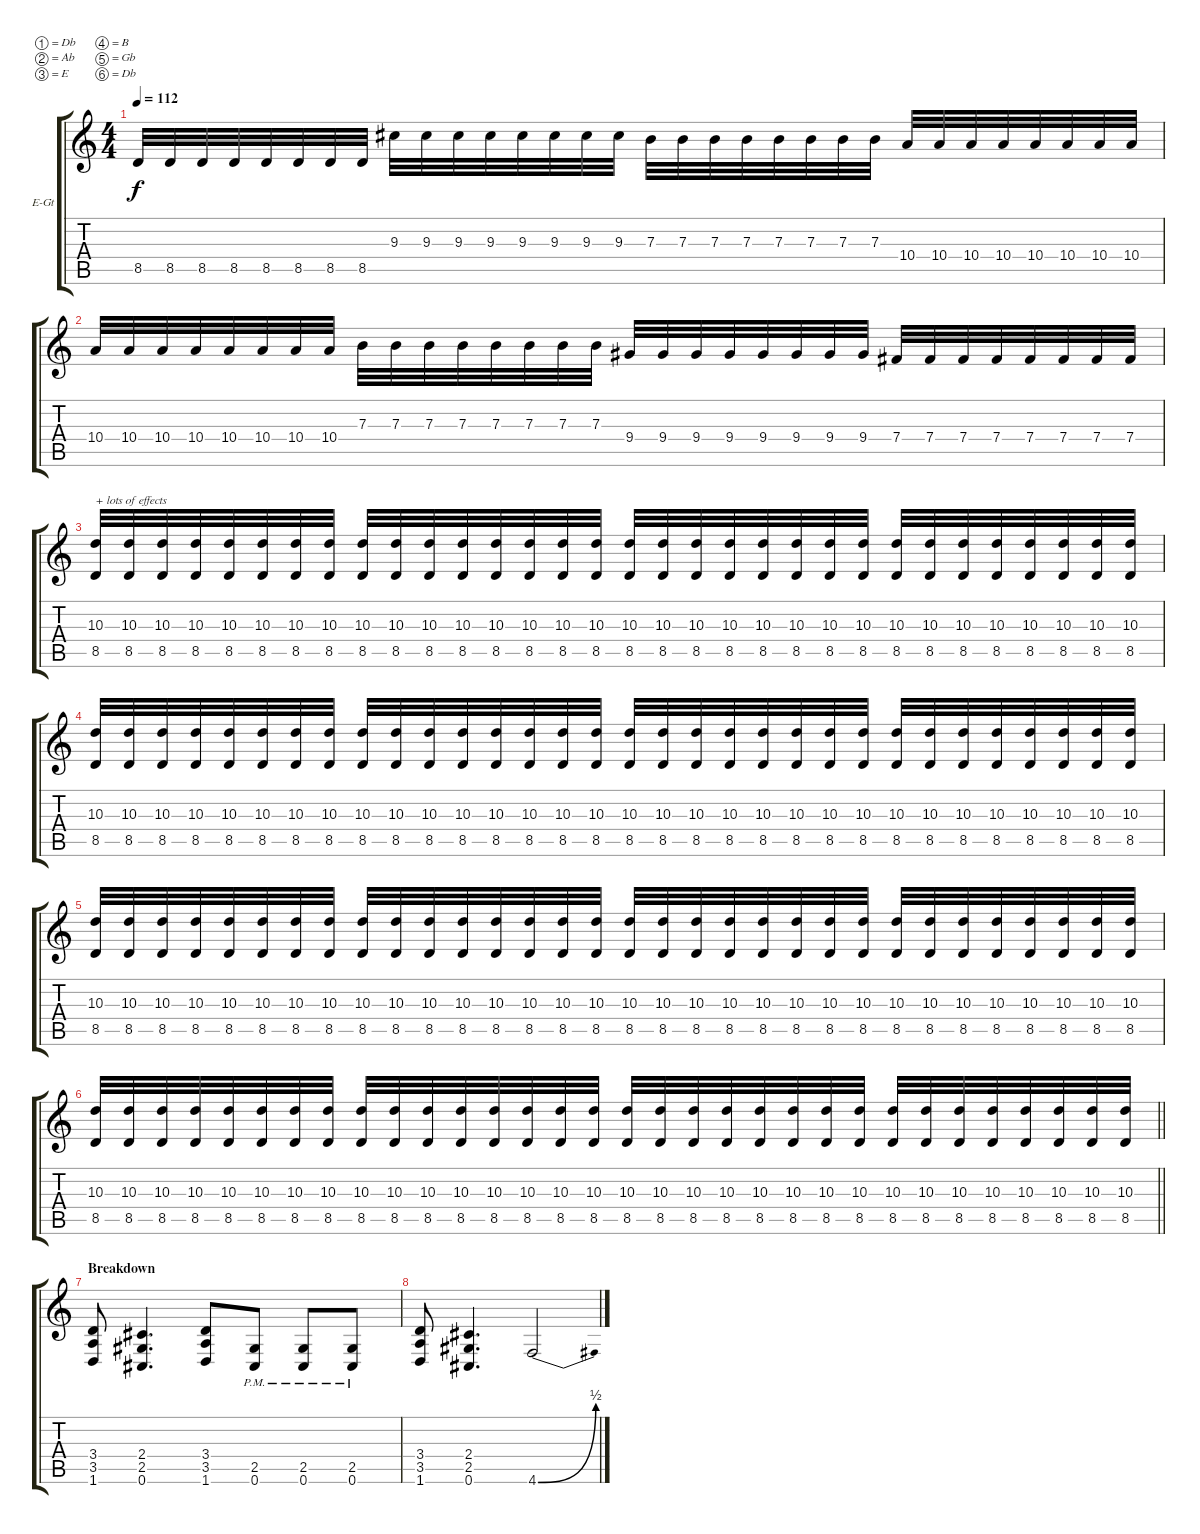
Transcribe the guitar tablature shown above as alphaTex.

\bracketExtendMode groupsimilarinstruments
\firstSystemTrackNameOrientation horizontal
\otherSystemsTrackNameOrientation horizontal
\track ("Guitar II" "E-Gt") {instrument distortionguitar}
\staff {score tabs}
\tuning (Db4 Ab3 E3 B2 Gb2 Db2)
\ts (4 4)
\tempo 112
\clef g2
\ks c
8.5.32{dy f} 8.5.32 8.5.32 8.5.32 8.5.32 8.5.32 8.5.32 8.5.32 9.3.32 9.3.32 9.3.32 9.3.32 9.3.32 9.3.32 9.3.32 9.3.32 7.3.32 7.3.32 7.3.32 7.3.32 7.3.32 7.3.32 7.3.32 7.3.32 10.4.32 10.4.32 10.4.32 10.4.32 10.4.32 10.4.32 10.4.32 10.4.32 |
10.4.32 10.4.32 10.4.32 10.4.32 10.4.32 10.4.32 10.4.32 10.4.32 7.3.32 7.3.32 7.3.32 7.3.32 7.3.32 7.3.32 7.3.32 7.3.32 9.4.32 9.4.32 9.4.32 9.4.32 9.4.32 9.4.32 9.4.32 9.4.32 7.4.32 7.4.32 7.4.32 7.4.32 7.4.32 7.4.32 7.4.32 7.4.32 |
(10.3 8.5).32{txt "+ lots of effects"} (10.3 8.5).32 (10.3 8.5).32 (10.3 8.5).32 (10.3 8.5).32 (10.3 8.5).32 (10.3 8.5).32 (10.3 8.5).32 (10.3 8.5).32 (10.3 8.5).32 (10.3 8.5).32 (10.3 8.5).32 (10.3 8.5).32 (10.3 8.5).32 (10.3 8.5).32 (10.3 8.5).32 (10.3 8.5).32 (10.3 8.5).32 (10.3 8.5).32 (10.3 8.5).32 (10.3 8.5).32 (10.3 8.5).32 (10.3 8.5).32 (10.3 8.5).32 (10.3 8.5).32 (10.3 8.5).32 (10.3 8.5).32 (10.3 8.5).32 (10.3 8.5).32 (10.3 8.5).32 (10.3 8.5).32 (10.3 8.5).32 |
(10.3 8.5).32 (10.3 8.5).32 (10.3 8.5).32 (10.3 8.5).32 (10.3 8.5).32 (10.3 8.5).32 (10.3 8.5).32 (10.3 8.5).32 (10.3 8.5).32 (10.3 8.5).32 (10.3 8.5).32 (10.3 8.5).32 (10.3 8.5).32 (10.3 8.5).32 (10.3 8.5).32 (10.3 8.5).32 (10.3 8.5).32 (10.3 8.5).32 (10.3 8.5).32 (10.3 8.5).32 (10.3 8.5).32 (10.3 8.5).32 (10.3 8.5).32 (10.3 8.5).32 (10.3 8.5).32 (10.3 8.5).32 (10.3 8.5).32 (10.3 8.5).32 (10.3 8.5).32 (10.3 8.5).32 (10.3 8.5).32 (10.3 8.5).32 |
(10.3 8.5).32 (10.3 8.5).32 (10.3 8.5).32 (10.3 8.5).32 (10.3 8.5).32 (10.3 8.5).32 (10.3 8.5).32 (10.3 8.5).32 (10.3 8.5).32 (10.3 8.5).32 (10.3 8.5).32 (10.3 8.5).32 (10.3 8.5).32 (10.3 8.5).32 (10.3 8.5).32 (10.3 8.5).32 (10.3 8.5).32 (10.3 8.5).32 (10.3 8.5).32 (10.3 8.5).32 (10.3 8.5).32 (10.3 8.5).32 (10.3 8.5).32 (10.3 8.5).32 (10.3 8.5).32 (10.3 8.5).32 (10.3 8.5).32 (10.3 8.5).32 (10.3 8.5).32 (10.3 8.5).32 (10.3 8.5).32 (10.3 8.5).32 |
\barLineRight lightlight
(10.3 8.5).32 (10.3 8.5).32 (10.3 8.5).32 (10.3 8.5).32 (10.3 8.5).32 (10.3 8.5).32 (10.3 8.5).32 (10.3 8.5).32 (10.3 8.5).32 (10.3 8.5).32 (10.3 8.5).32 (10.3 8.5).32 (10.3 8.5).32 (10.3 8.5).32 (10.3 8.5).32 (10.3 8.5).32 (10.3 8.5).32 (10.3 8.5).32 (10.3 8.5).32 (10.3 8.5).32 (10.3 8.5).32 (10.3 8.5).32 (10.3 8.5).32 (10.3 8.5).32 (10.3 8.5).32 (10.3 8.5).32 (10.3 8.5).32 (10.3 8.5).32 (10.3 8.5).32 (10.3 8.5).32 (10.3 8.5).32 (10.3 8.5).32 |
\section ("" "Breakdown")
(3.4 3.5 1.6).8 (2.4 2.5 0.6).4{d} (3.4 3.5 1.6).8 (2.5{pm} 0.6{pm}).8 (2.5{pm} 0.6{pm}).8 (2.5{pm} 0.6{pm}).8 |
(3.4 3.5 1.6).8 (2.4 2.5 0.6).4{d} 4.6{be (bend 0 0 60 2)}.2
